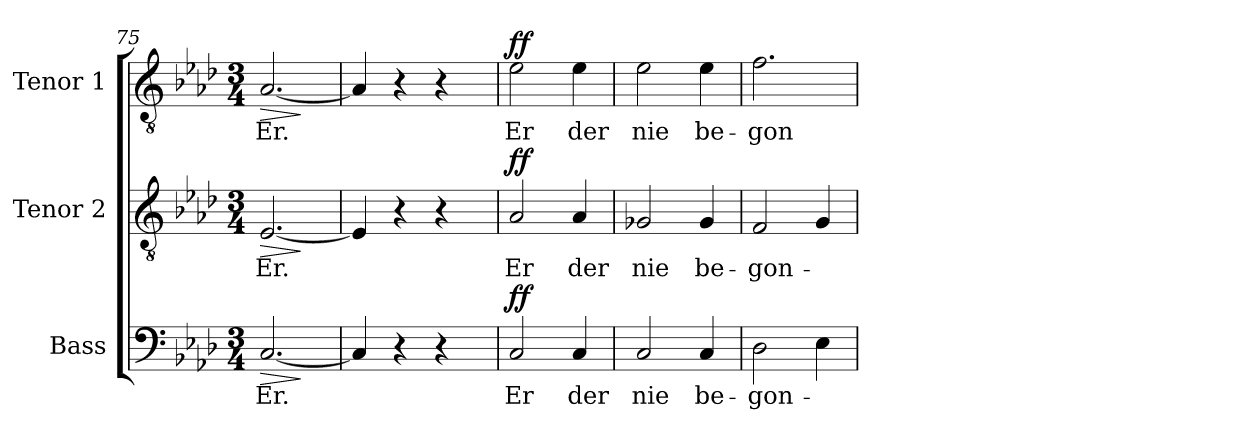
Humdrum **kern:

**kern	**text	**dynam	**kern	**text	**dynam	**kern	**text	**dynam
*part3	*part3	*part3	*part2	*part2	*part2	*part1	*part1	*part1
*staff3	*staff3	*staff3	*staff2	*staff2	*staff2	*staff1	*staff1	*staff1
*I"Bass	*	*	*I"Tenor 2	*	*	*I"Tenor 1	*	*
*clefF4	*	*	*clefGv2	*	*	*clefGv2	*	*
*k[b-e-a-d-]	*	*	*k[b-e-a-d-]	*	*	*k[b-e-a-d-]	*	*
*A-:	*	*	*A-:	*	*	*A-:	*	*
*M3/4	*	*	*M3/4	*	*	*M3/4	*	*
=75	=75	=75	=75	=75	=75	=75	=75	=75
!	!LO:LY:b	!LO:HP:b	!	!LO:LY:b	!LO:HP:b	!	!LO:LY:b	!LO:HP:b
[2.C/	Er.	>	[2.E-/	Er.	>	[2.A-/	Er.	>
.	.	]	.	.	]	.	.	]
=76	=76	=76	=76	=76	=76	=76	=76	=76
4C/]	.	.	4E-/]	.	.	4A-/]	.	.
4r	.	.	4r	.	.	4r	.	.
4r	.	.	4r	.	.	4r	.	.
!!LO:LB:g=z
=77	=77	=77	=77	=77	=77	=77	=77	=77
!	!LO:LY:b	!LO:DY:a	!	!LO:LY:b	!LO:DY:a	!	!LO:LY:b	!LO:DY:a
2C/	Er	ff	2A-/	Er	ff	2e-\	Er	ff
!	!LO:LY:b	!	!	!LO:LY:b	!	!	!LO:LY:b	!
4C/	der	.	4A-/	der	.	4e-\	der	.
=78	=78	=78	=78	=78	=78	=78	=78	=78
!	!LO:LY:b	!	!	!LO:LY:b	!	!	!LO:LY:b	!
2C/	nie	.	2G-X/	nie	.	2e-\	nie	.
!	!LO:LY:b	!	!	!LO:LY:b	!	!	!LO:LY:b	!
4C/	be-	.	4G-/	be-	.	4e-\	be-	.
=79	=79	=79	=79	=79	=79	=79	=79	=79
!	!LO:LY:b	!	!	!LO:LY:b	!	!	!LO:LY:b	!
2D-\	-gon-	.	2F/	-gon-	.	2.f\	-gon-	.
4E-\	.	.	4G/	.	.	.	.	.
=	=	=	=	=	=	=	=	=
*-	*-	*-	*-	*-	*-	*-	*-	*-
